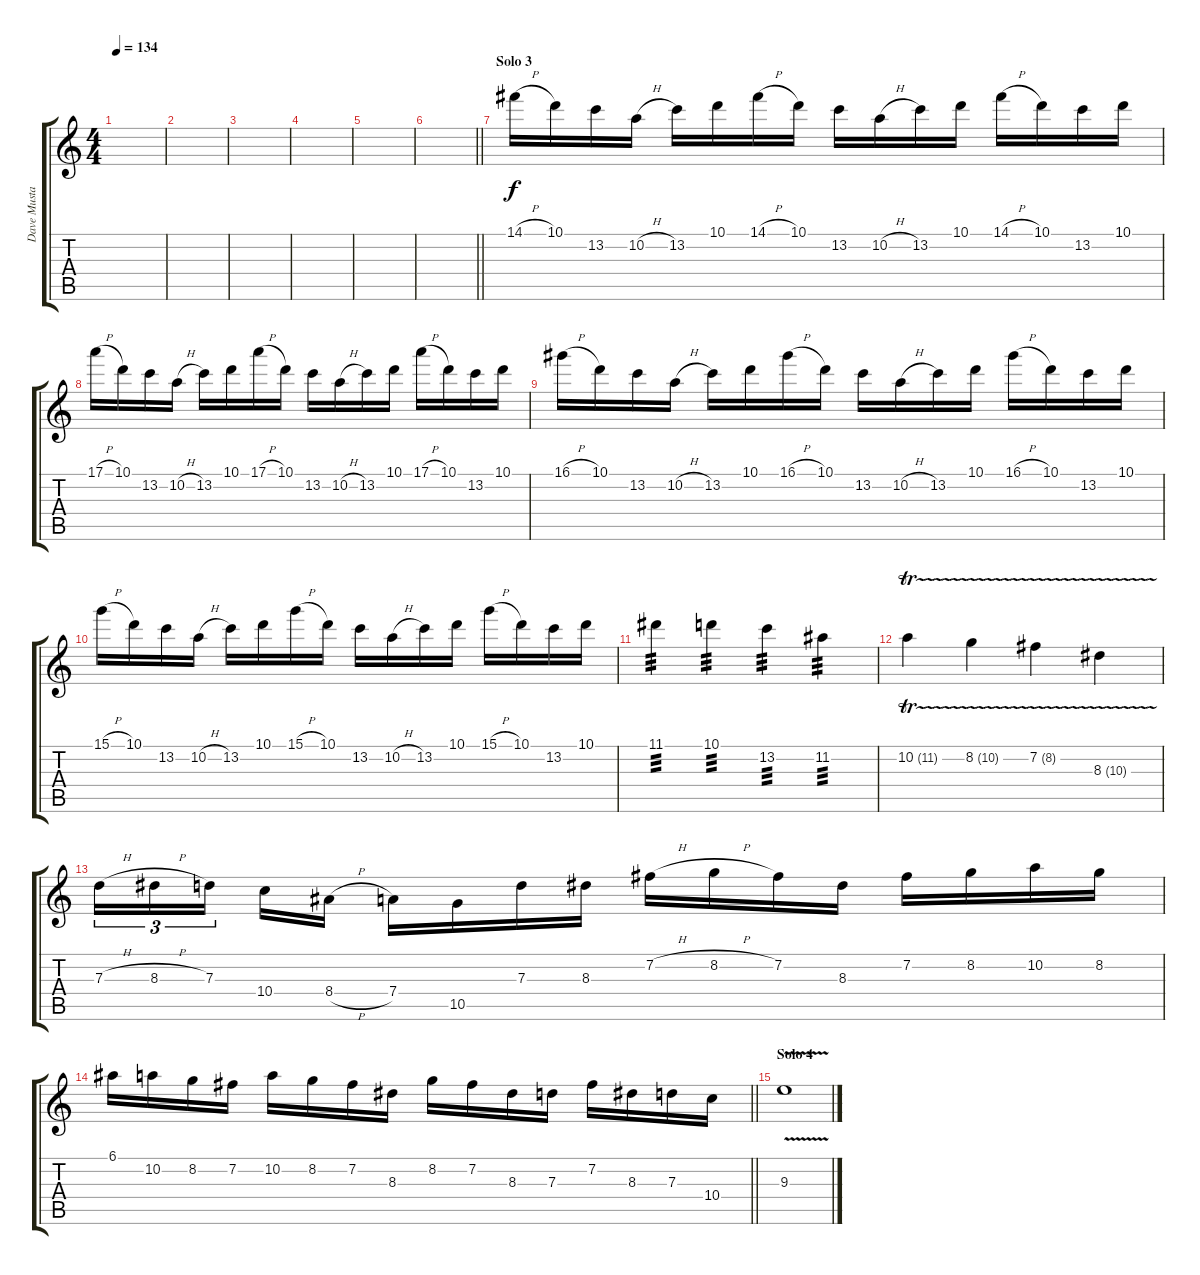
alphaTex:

\track ("Dave Mustaine Solo" "Dave Musta") {instrument overdrivenguitar}
\staff {score tabs}
\tuning (E4 B3 G3 D3 A2 E2) {hide}
\ts (4 4)
\tempo 134
\clef g2
\ks c
|
|
|
|
|
\barLineRight lightlight
|
\section ("" "Solo 3")
14.1{h}.16 10.1.16 13.2.16 10.2{h}.16 13.2.16 10.1.16 14.1{h}.16 10.1.16 13.2.16 10.2{h}.16 13.2.16 10.1.16 14.1{h}.16 10.1.16 13.2.16 10.1.16 |
17.1{h}.16 10.1.16 13.2.16 10.2{h}.16 13.2.16 10.1.16 17.1{h}.16 10.1.16 13.2.16 10.2{h}.16 13.2.16 10.1.16 17.1{h}.16 10.1.16 13.2.16 10.1.16 |
16.1{h}.16 10.1.16 13.2.16 10.2{h}.16 13.2.16 10.1.16 16.1{h}.16 10.1.16 13.2.16 10.2{h}.16 13.2.16 10.1.16 16.1{h}.16 10.1.16 13.2.16 10.1.16 |
15.1{h}.16 10.1.16 13.2.16 10.2{h}.16 13.2.16 10.1.16 15.1{h}.16 10.1.16 13.2.16 10.2{h}.16 13.2.16 10.1.16 15.1{h}.16 10.1.16 13.2.16 10.1.16 |
11.1.4{tp 3} 10.1.4{tp 3} 13.2.4{tp 3} 11.2.4{tp 3} |
10.2{tr (11 32)}.4 8.2{tr (10 32)}.4 7.2{tr (8 32)}.4 8.3{tr (10 32)}.4 |
7.3{h}.16{tu (3 2)} 8.3{h}.16{tu (3 2)} 7.3.16{tu (3 2) beam splitsecondary} 10.4.16 8.4{h}.16 7.4.16 10.5.16 7.3.16 8.3.16 7.2{h}.16 8.2{h}.16 7.2.16 8.3.16 7.2.16 8.2.16 10.2.16 8.2.16 |
\barLineRight lightlight
6.1.16 10.2.16 8.2.16 7.2.16 10.2.16 8.2.16 7.2.16 8.3.16 8.2.16 7.2.16 8.3.16 7.3.16 7.2.16 8.3.16 7.3.16 10.4.16 |
\section ("" "Solo 4")
9.3{v}.1
